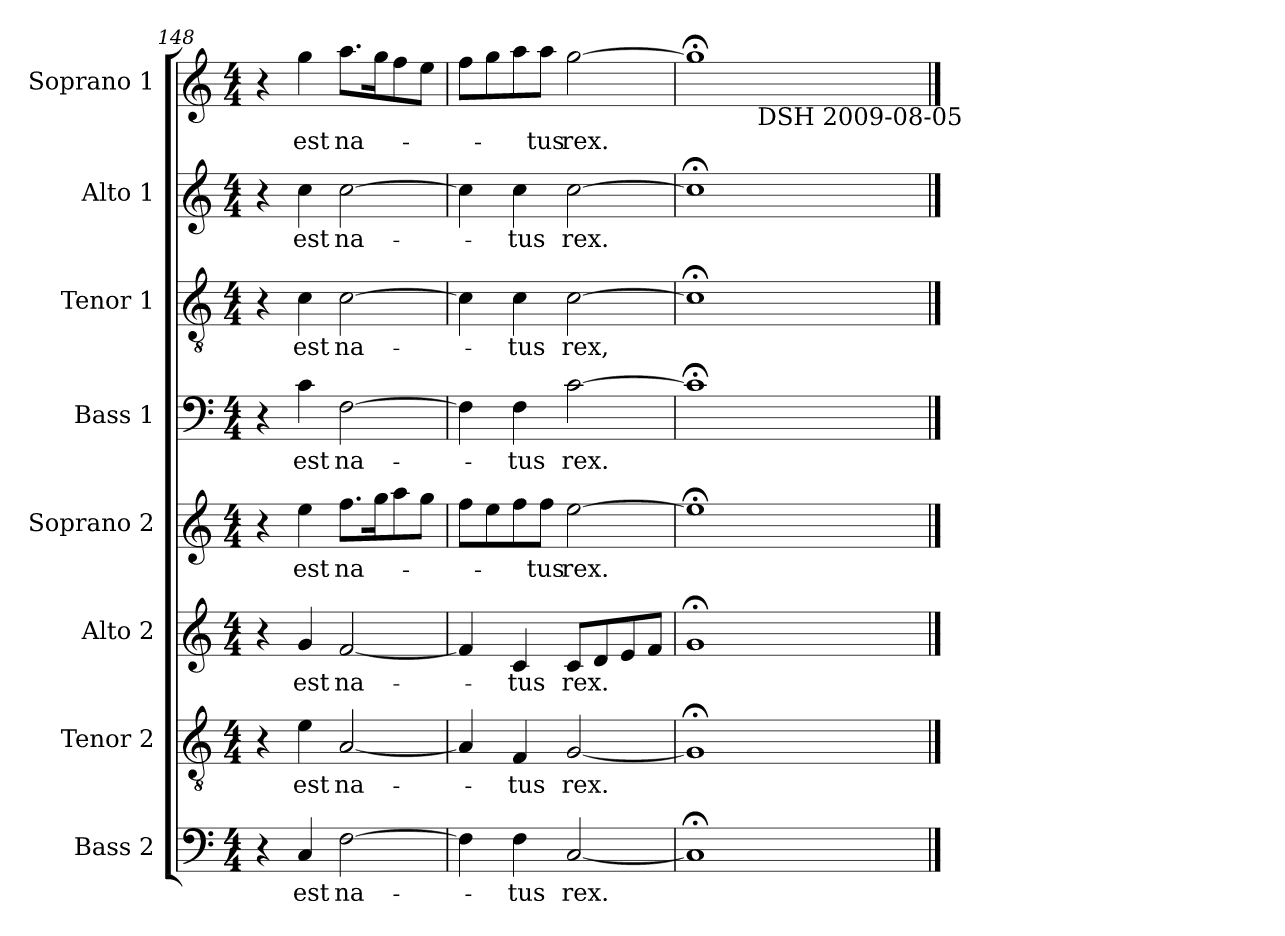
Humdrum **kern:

**kern	**text	**kern	**text	**kern	**text	**kern	**text	**kern	**text	**kern	**text	**kern	**text	**kern	**text
*part8	*part8	*part7	*part7	*part6	*part6	*part5	*part5	*part4	*part4	*part3	*part3	*part2	*part2	*part1	*part1
*staff8	*staff8	*staff7	*staff7	*staff6	*staff6	*staff5	*staff5	*staff4	*staff4	*staff3	*staff3	*staff2	*staff2	*staff1	*staff1
*I"Bass 2	*	*I"Tenor 2	*	*I"Alto 2	*	*I"Soprano 2	*	*I"Bass 1	*	*I"Tenor 1	*	*I"Alto 1	*	*I"Soprano 1	*
*I'B2	*	*I'T2	*	*I'A2	*	*I'S2	*	*I'B1	*	*I'T1	*	*I'A1	*	*I'S1	*
*clefF4	*	*clefGv2	*	*clefG2	*	*clefG2	*	*clefF4	*	*clefGv2	*	*clefG2	*	*clefG2	*
*	*	*ITrd7c12	*	*	*	*	*	*	*	*ITrd7c12	*	*	*	*	*
*k[]	*	*k[]	*	*k[]	*	*k[]	*	*k[]	*	*k[]	*	*k[]	*	*k[]	*
*C:	*	*C:	*	*C:	*	*C:	*	*C:	*	*C:	*	*C:	*	*C:	*
*M4/4	*	*M4/4	*	*M4/4	*	*M4/4	*	*M4/4	*	*M4/4	*	*M4/4	*	*M4/4	*
=148	=148	=148	=148	=148	=148	=148	=148	=148	=148	=148	=148	=148	=148	=148	=148
4r	.	4r	.	4r	.	4r	.	4r	.	4r	.	4r	.	4r	.
!	!LO:LY:b:color=#000000	!	!	!	!	!	!	!	!	!	!	!	!	!	!
!	!	!	!LO:LY:b:color=#000000	!	!	!	!	!	!	!	!	!	!	!	!
!	!	!	!	!	!LO:LY:b:color=#000000	!	!	!	!	!	!	!	!	!	!
!	!	!	!	!	!	!	!LO:LY:b:color=#000000	!	!	!	!	!	!	!	!
!	!	!	!	!	!	!	!	!	!LO:LY:b:color=#000000	!	!	!	!	!	!
!	!	!	!	!	!	!	!	!	!	!	!LO:LY:b:color=#000000	!	!	!	!
!	!	!	!	!	!	!	!	!	!	!	!	!	!LO:LY:b:color=#000000	!	!
!	!	!	!	!	!	!	!	!	!	!	!	!	!	!	!LO:LY:b:color=#000000
4Ci/	est	4Ei\	est	4gi/	est	4eei\	est	4ci\	est	4Ci\	est	4cci\	est	4ggi\	est
!	!LO:LY:b:color=#000000	!	!	!	!	!	!	!	!	!	!	!	!	!	!
!	!	!	!LO:LY:b:color=#000000	!	!	!	!	!	!	!	!	!	!	!	!
!	!	!	!	!	!LO:LY:b:color=#000000	!	!	!	!	!	!	!	!	!	!
!	!	!	!	!	!	!	!LO:LY:b:color=#000000	!	!	!	!	!	!	!	!
!	!	!	!	!	!	!	!	!	!LO:LY:b:color=#000000	!	!	!	!	!	!
!	!	!	!	!	!	!	!	!	!	!	!LO:LY:b:color=#000000	!	!	!	!
!	!	!	!	!	!	!	!	!	!	!	!	!	!LO:LY:b:color=#000000	!	!
!	!	!	!	!	!	!	!	!	!	!	!	!	!	!	!LO:LY:b:color=#000000
[2Fi\	na-	[2AAi/	na-	[2fi/	na-	8.ffi\L	na-	[2Fi\	na-	[2Ci\	na-	[2cci\	na-	8.aai\L	na-
.	.	.	.	.	.	16ggi\k	.	.	.	.	.	.	.	16ggi\k	.
.	.	.	.	.	.	8aai\	.	.	.	.	.	.	.	8ffi\	.
.	.	.	.	.	.	8ggi\J	.	.	.	.	.	.	.	8eei\J	.
=149	=149	=149	=149	=149	=149	=149	=149	=149	=149	=149	=149	=149	=149	=149	=149
4Fi\]	.	4AAi/]	.	4fi/]	.	8ffi\L	.	4Fi\]	.	4Ci\]	.	4cci\]	.	8ffi\L	.
.	.	.	.	.	.	8eei\	.	.	.	.	.	.	.	8ggi\	.
!	!LO:LY:b:color=#000000	!	!	!	!	!	!	!	!	!	!	!	!	!	!
!	!	!	!LO:LY:b:color=#000000	!	!	!	!	!	!	!	!	!	!	!	!
!	!	!	!	!	!LO:LY:b:color=#000000	!	!	!	!	!	!	!	!	!	!
!	!	!	!	!	!	!	!	!	!LO:LY:b:color=#000000	!	!	!	!	!	!
!	!	!	!	!	!	!	!	!	!	!	!LO:LY:b:color=#000000	!	!	!	!
!	!	!	!	!	!	!	!	!	!	!	!	!	!LO:LY:b:color=#000000	!	!
4Fi\	-tus	4FFi/	-tus	4ci/	-tus	8ffi\	.	4Fi\	-tus	4Ci\	-tus	4cci\	-tus	8aai\	.
!	!	!	!	!	!	!	!LO:LY:b:color=#000000	!	!	!	!	!	!	!	!
!	!	!	!	!	!	!	!	!	!	!	!	!	!	!	!LO:LY:b:color=#000000
.	.	.	.	.	.	8ffi\J	-tus	.	.	.	.	.	.	8aai\J	-tus
!	!LO:LY:b:color=#000000	!	!	!	!	!	!	!	!	!	!	!	!	!	!
!	!	!	!LO:LY:b:color=#000000	!	!	!	!	!	!	!	!	!	!	!	!
!	!	!	!	!	!LO:LY:b:color=#000000	!	!	!	!	!	!	!	!	!	!
!	!	!	!	!	!	!	!LO:LY:b:color=#000000	!	!	!	!	!	!	!	!
!	!	!	!	!	!	!	!	!	!LO:LY:b:color=#000000	!	!	!	!	!	!
!	!	!	!	!	!	!	!	!	!	!	!LO:LY:b:color=#000000	!	!	!	!
!	!	!	!	!	!	!	!	!	!	!	!	!	!LO:LY:b:color=#000000	!	!
!	!	!	!	!	!	!	!	!	!	!	!	!	!	!	!LO:LY:b:color=#000000
[2Ci/	rex.	[2GGi/	rex.	8ci/L	rex.	[2eei\	rex.	[2ci\	rex.	[2Ci\	rex,	[2cci\	rex.	[2ggi\	rex.
.	.	.	.	8di/	.	.	.	.	.	.	.	.	.	.	.
.	.	.	.	8ei/	.	.	.	.	.	.	.	.	.	.	.
.	.	.	.	8fi/J	.	.	.	.	.	.	.	.	.	.	.
=150	=150	=150	=150	=150	=150	=150	=150	=150	=150	=150	=150	=150	=150	=150	=150
*	*	*	*	*	*	*	*	*	*	*	*	*	*	*^	*
1C;i]	.	1GG;i]	.	1g;i	.	1ee;i]	.	1c;i]	.	1C;i]	.	1cc;i]	.	1gg;i]	4ryy	.
.	.	.	.	.	.	.	.	.	.	.	.	.	.	.	16ryy	.
.	.	.	.	.	.	.	.	.	.	.	.	.	.	.	64...ryy	.
!	!	!	!	!	!	!	!	!	!	!	!	!	!	!	!LO:TX:b:t=DSH 2009-08-05	!
.	.	.	.	.	.	.	.	.	.	.	.	.	.	.	2ryy	.
.	.	.	.	.	.	.	.	.	.	.	.	.	.	.	8ryy	.
.	.	.	.	.	.	.	.	.	.	.	.	.	.	.	32ryy	.
.	.	.	.	.	.	.	.	.	.	.	.	.	.	.	512ryy	.
*	*	*	*	*	*	*	*	*	*	*	*	*	*	*v	*v	*
==	==	==	==	==	==	==	==	==	==	==	==	==	==	==	==
*-	*-	*-	*-	*-	*-	*-	*-	*-	*-	*-	*-	*-	*-	*-	*-
